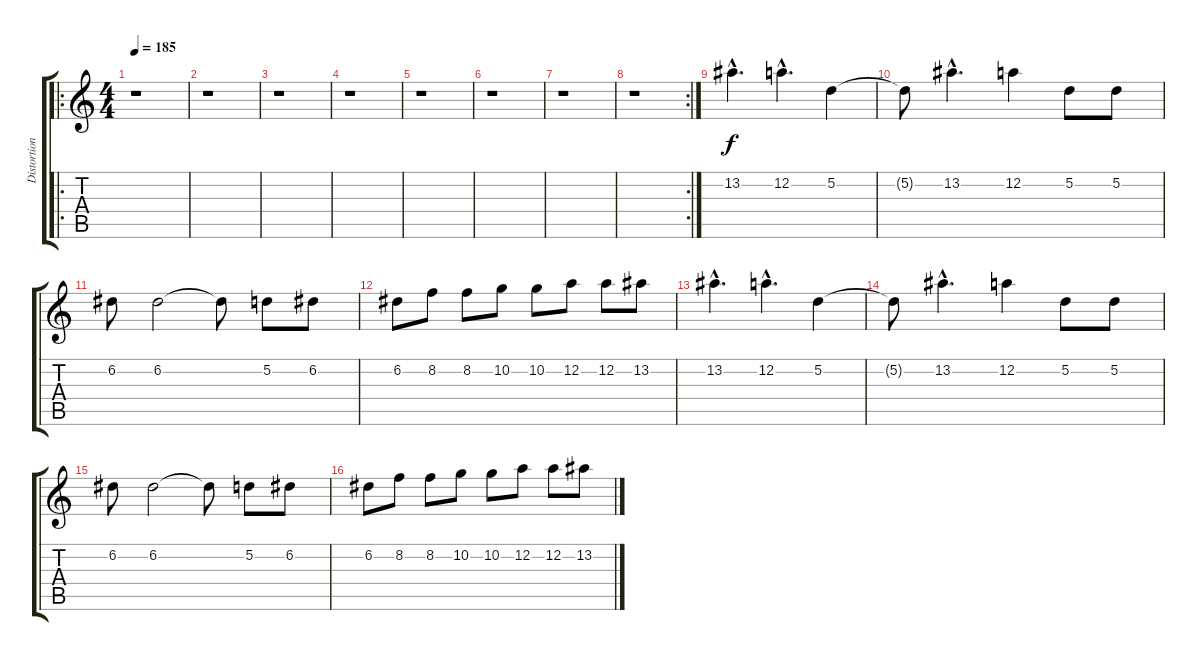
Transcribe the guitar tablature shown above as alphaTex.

\track ("Distortion Guitar 1" "Distortion") {instrument distortionguitar}
\staff {score tabs}
\tuning (D4 A3 F3 C3 G2 C2) {hide}
\ro
\ts (4 4)
\tempo 185
\clef g2
\ks c
r.1{dy f} |
r.1 |
r.1 |
r.1 |
r.1 |
r.1 |
r.1 |
\rc 2
r.1 |
13.2{hac}.4{d} 12.2{hac}.4{d} 5.2.4 |
5.2{t}.8 13.2{hac}.4{d} 12.2.4 5.2.8 5.2.8 |
6.2.8 6.2.2 6.2{t}.8 5.2.8 6.2.8 |
6.2.8 8.2.8 8.2.8 10.2.8 10.2.8 12.2.8 12.2.8 13.2.8 |
13.2{hac}.4{d} 12.2{hac}.4{d} 5.2.4 |
5.2{t}.8 13.2{hac}.4{d} 12.2.4 5.2.8 5.2.8 |
6.2.8 6.2.2 6.2{t}.8 5.2.8 6.2.8 |
6.2.8 8.2.8 8.2.8 10.2.8 10.2.8 12.2.8 12.2.8 13.2.8
